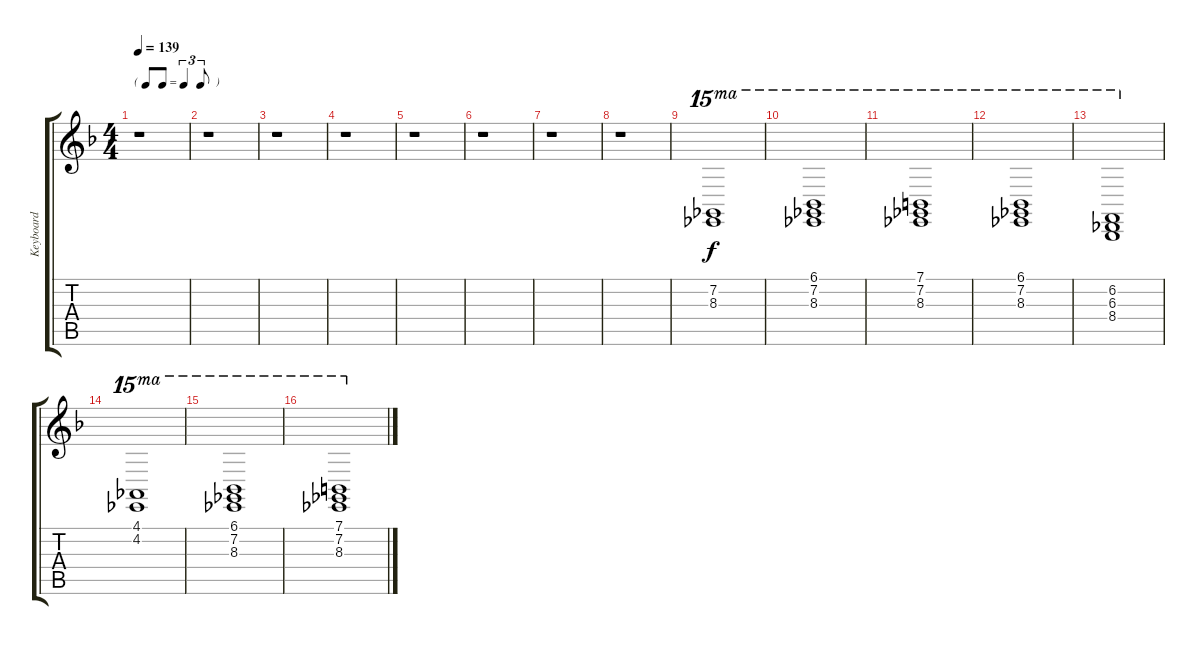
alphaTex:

\track ("Keyboard" "Keyboard") {instrument choiraahs}
\staff {score tabs}
\tuning (E4 B3 G3 D3 A2 E2) {hide}
\ts (4 4)
\tf triplet8th
\tempo 139
\clef g2
\ks f
r.1{dy f} |
r.1 |
r.1 |
r.1 |
r.1 |
r.1 |
r.1 |
r.1 |
(7.2 8.3).1{ot 15ma} |
(6.1 7.2 8.3).1{ot 15ma} |
(7.1 7.2 8.3).1{ot 15ma} |
(6.1 7.2 8.3).1{ot 15ma} |
(6.2 6.3 8.4).1{ot 15ma} |
(4.1 4.2).1{ot 15ma} |
(6.1 7.2 8.3).1{ot 15ma} |
(7.1 7.2 8.3).1{ot 15ma}
